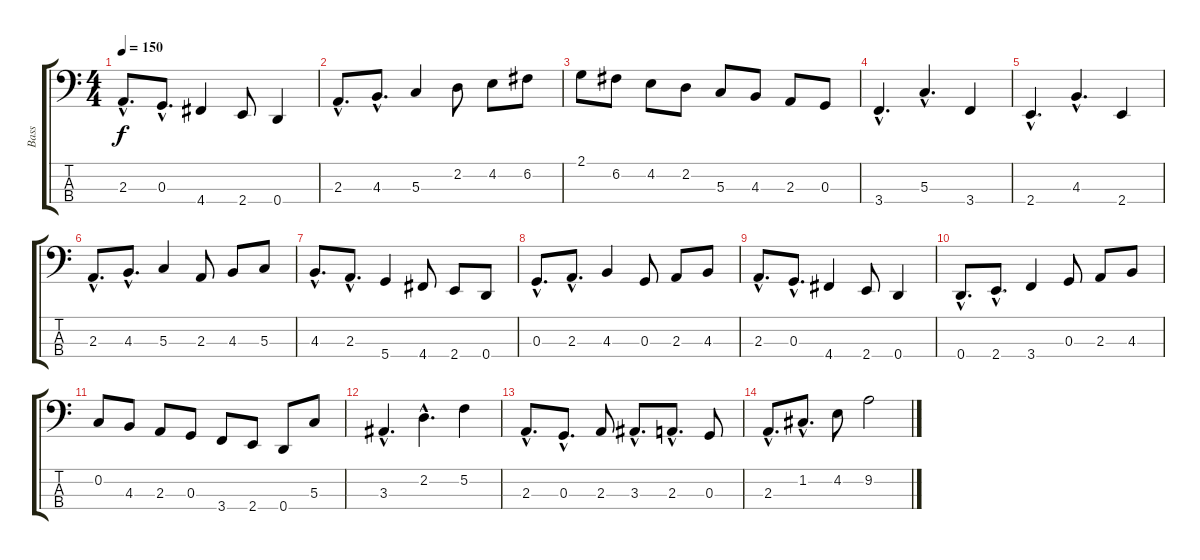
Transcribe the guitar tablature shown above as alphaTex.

\track ("Bass" "Bass") {instrument fretlessbass}
\staff {score tabs}
\tuning (F2 C2 G1 D1) {hide}
\ts (4 4)
\tempo 150
\clef f4
\ks c
2.3{hac}.8{d dy f} 0.3{hac}.8{d} 4.4.4 2.4.8 0.4.4 |
2.3{hac}.8{d} 4.3{hac}.8{d} 5.3.4 2.2.8 4.2.8 6.2.8 |
2.1.8 6.2.8 4.2.8 2.2.8 5.3.8 4.3.8 2.3.8 0.3.8 |
3.4{hac}.4{d} 5.3{hac}.4{d} 3.4.4 |
2.4{hac}.4{d} 4.3{hac}.4{d} 2.4.4 |
2.3{hac}.8{d} 4.3{hac}.8{d} 5.3.4 2.3.8 4.3.8 5.3.8 |
4.3{hac}.8{d} 2.3{hac}.8{d} 5.4.4 4.4.8 2.4.8 0.4.8 |
0.3{hac}.8{d} 2.3{hac}.8{d} 4.3.4 0.3.8 2.3.8 4.3.8 |
2.3{hac}.8{d} 0.3{hac}.8{d} 4.4.4 2.4.8 0.4.4 |
0.4{hac}.8{d} 2.4{hac}.8{d} 3.4.4 0.3.8 2.3.8 4.3.8 |
0.2.8 4.3.8 2.3.8 0.3.8 3.4.8 2.4.8 0.4.8 5.3.8 |
3.3{hac}.4{d} 2.2{hac}.4{d} 5.2.4 |
2.3{hac}.8{d} 0.3{hac}.8{d} 2.3.8 3.3{hac}.8{d} 2.3{hac}.8{d} 0.3.8 |
2.3{hac}.8{d} 1.2{hac}.8{d} 4.2.8 9.2.2
